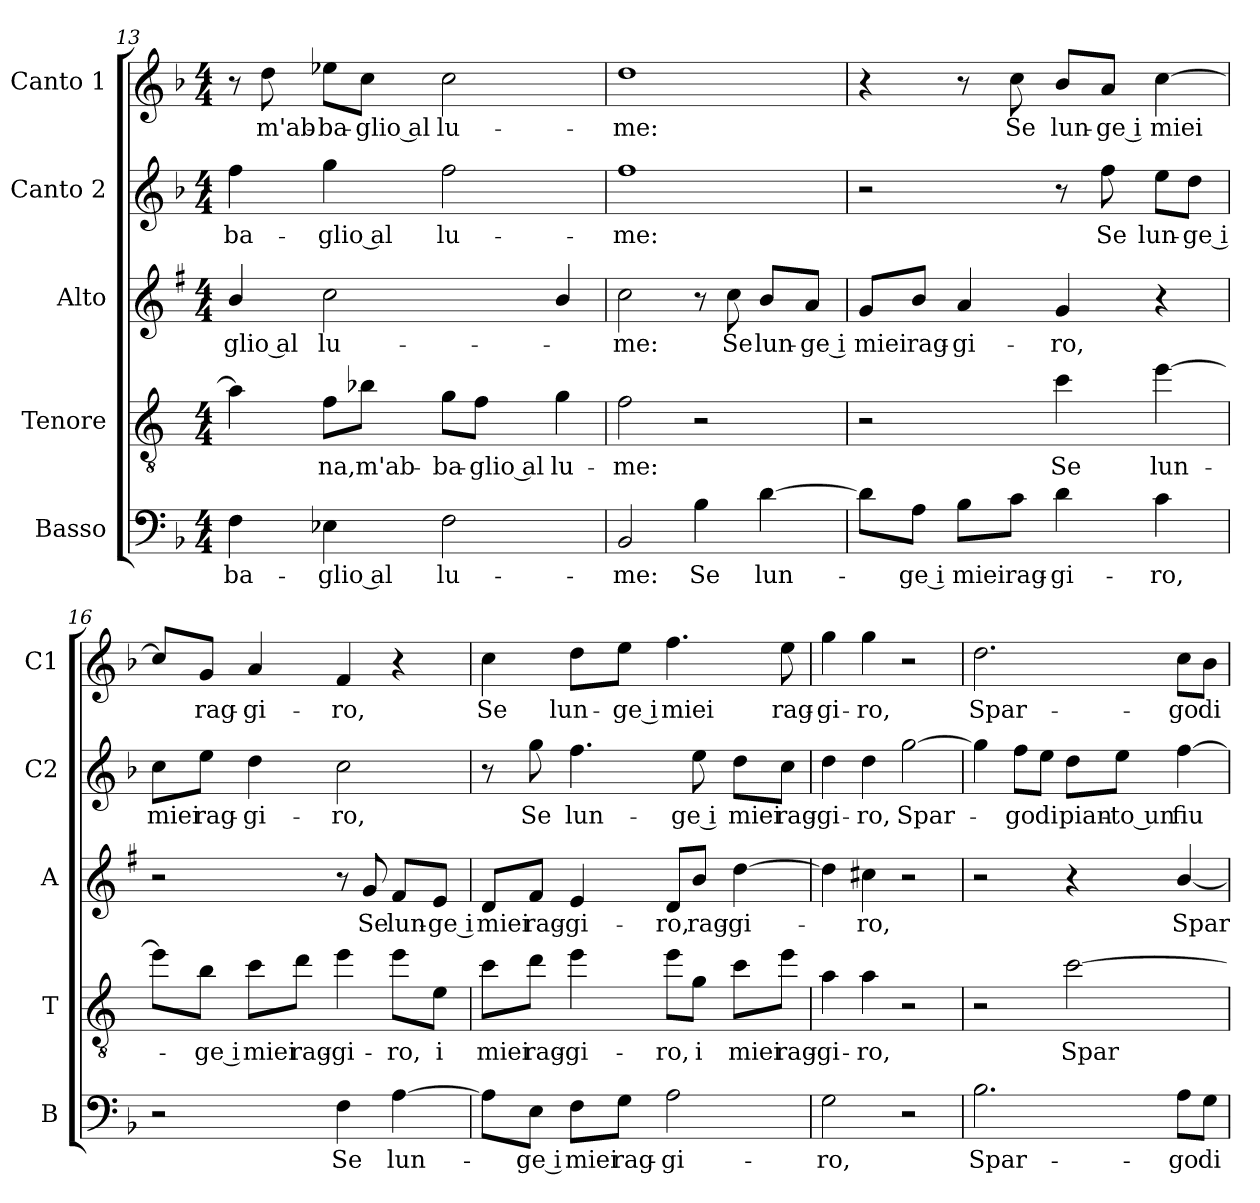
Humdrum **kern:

**kern	**text	**kern	**text	**kern	**text	**kern	**text	**kern	**text
*part5	*part5	*part4	*part4	*part3	*part3	*part2	*part2	*part1	*part1
*staff5	*staff5	*staff4	*staff4	*staff3	*staff3	*staff2	*staff2	*staff1	*staff1
*I"Basso	*	*I"Tenore	*	*I"Alto	*	*I"Canto 2	*	*I"Canto 1	*
*I'B	*	*I'T	*	*I'A	*	*I'C2	*	*I'C1	*
!!LO:LB:g=z
*clefF4	*	*clefGv2	*	*clefG2	*	*clefG2	*	*clefG2	*
*	*	*ITrd4c7	*	*ITrd1c2	*	*	*	*	*
*k[b-]	*	*k[b-]	*	*k[b-]	*	*k[b-]	*	*k[b-]	*
*F:	*	*F:	*	*F:	*	*F:	*	*F:	*
*M4/4	*	*M4/4	*	*M4/4	*	*M4/4	*	*M4/4	*
=13	=13	=13	=13	=13	=13	=13	=13	=13	=13
!	!LO:LY:b	!	!	!	!LO:LY:b	!	!LO:LY:b	!	!
4F\	-ba-	4d\]	.	4a/	-glio al	4ff\	-ba-	8r	.
!	!	!	!	!	!	!	!	!	!LO:LY:b
.	.	.	.	.	.	.	.	8dd\	m'ab-
!	!LO:LY:b	!	!LO:LY:b	!	!LO:LY:b	!	!LO:LY:b	!	!LO:LY:b
4E-X\	-glio al	8B-\L	-na,	2b-\	lu-	4gg\	-glio al	8ee-X\L	-ba-
!	!	!	!LO:LY:b	!	!	!	!	!	!LO:LY:b
.	.	8e-X\J	m'ab-	.	.	.	.	8cc\J	-glio al
!	!LO:LY:b	!	!LO:LY:b	!	!	!	!LO:LY:b	!	!LO:LY:b
2F\	lu-	8c\L	-ba-	.	.	2ff\	lu-	2cc\	lu-
!	!	!	!LO:LY:b	!	!	!	!	!	!
.	.	8B-\J	-glio al	.	.	.	.	.	.
!	!	!	!LO:LY:b	!	!	!	!	!	!
.	.	4c\	lu-	4a/	.	.	.	.	.
=14	=14	=14	=14	=14	=14	=14	=14	=14	=14
!	!LO:LY:b	!	!LO:LY:b	!	!LO:LY:b	!	!LO:LY:b	!	!LO:LY:b
2BB-/	-me:	2B-\	-me:	2b-\	-me:	1ff	-me:	1dd	-me:
!	!LO:LY:b	!	!	!	!	!	!	!	!
4B-\	Se	2r	.	8r	.	.	.	.	.
!	!	!	!	!	!LO:LY:b	!	!	!	!
.	.	.	.	8b-\	Se	.	.	.	.
!	!LO:LY:b	!	!	!	!LO:LY:b	!	!	!	!
[4d\	lun-	.	.	8a/L	lun-	.	.	.	.
!	!	!	!	!	!LO:LY:b	!	!	!	!
.	.	.	.	8g/J	-ge i	.	.	.	.
=15	=15	=15	=15	=15	=15	=15	=15	=15	=15
!	!	!	!	!	!LO:LY:b	!	!	!	!
8d\L]	.	2r	.	8f/L	miei	2r	.	4r	.
!	!LO:LY:b	!	!	!	!LO:LY:b	!	!	!	!
8A\J	-ge i	.	.	8a/J	rag-	.	.	.	.
!	!LO:LY:b	!	!	!	!LO:LY:b	!	!	!	!
8B-\L	miei	.	.	4g/	-gi-	.	.	8r	.
!	!LO:LY:b	!	!	!	!	!	!	!	!LO:LY:b
8c\J	rag-	.	.	.	.	.	.	8cc\	Se
!	!LO:LY:b	!	!LO:LY:b	!	!LO:LY:b	!	!	!	!LO:LY:b
4d\	-gi-	4f\	Se	4f/	-ro,	8r	.	8b-/L	lun-
!	!	!	!	!	!	!	!LO:LY:b	!	!LO:LY:b
.	.	.	.	.	.	8ff\	Se	8a/J	-ge i
!	!LO:LY:b	!	!LO:LY:b	!	!	!	!LO:LY:b	!	!LO:LY:b
4c\	-ro,	[4a\	lun-	4r	.	8ee\L	lun-	[4cc\	miei
!	!	!	!	!	!	!	!LO:LY:b	!	!
.	.	.	.	.	.	8dd\J	-ge i	.	.
!!LO:PB:g=z
=16	=16	=16	=16	=16	=16	=16	=16	=16	=16
!	!	!	!	!	!	!	!LO:LY:b	!	!
2r	.	8a\L]	.	2r	.	8cc\L	miei	8cc/L]	.
!	!	!	!LO:LY:b	!	!	!	!LO:LY:b	!	!LO:LY:b
.	.	8e\J	-ge i	.	.	8ee\J	rag-	8g/J	rag-
!	!	!	!LO:LY:b	!	!	!	!LO:LY:b	!	!LO:LY:b
.	.	8f\L	miei	.	.	4dd\	-gi-	4a/	-gi-
!	!	!	!LO:LY:b	!	!	!	!	!	!
.	.	8g\J	rag-	.	.	.	.	.	.
!	!LO:LY:b	!	!LO:LY:b	!	!	!	!LO:LY:b	!	!LO:LY:b
4F\	Se	4a\	-gi-	8r	.	2cc\	-ro,	4f/	-ro,
!	!	!	!	!	!LO:LY:b	!	!	!	!
.	.	.	.	8f/	Se	.	.	.	.
!	!LO:LY:b	!	!LO:LY:b	!	!LO:LY:b	!	!	!	!
[4A\	lun-	8a\L	-ro,	8e/L	lun-	.	.	4r	.
!	!	!	!LO:LY:b	!	!LO:LY:b	!	!	!	!
.	.	8A\J	i	8d/J	-ge i	.	.	.	.
=17	=17	=17	=17	=17	=17	=17	=17	=17	=17
!	!	!	!LO:LY:b	!	!LO:LY:b	!	!	!	!LO:LY:b
8A\L]	.	8f\L	miei	8c/L	miei	8r	.	4cc\	Se
!	!LO:LY:b	!	!LO:LY:b	!	!LO:LY:b	!	!LO:LY:b	!	!
8E\J	-ge i	8g\J	rag-	8e/J	rag-	8gg\	Se	.	.
!	!LO:LY:b	!	!LO:LY:b	!	!LO:LY:b	!	!LO:LY:b	!	!LO:LY:b
8F\L	miei	4a\	-gi-	4d/	-gi-	4.ff\	lun-	8dd\L	lun-
!	!LO:LY:b	!	!	!	!	!	!	!	!LO:LY:b
8G\J	rag-	.	.	.	.	.	.	8ee\J	-ge i
!	!LO:LY:b	!	!LO:LY:b	!	!LO:LY:b	!	!	!	!LO:LY:b
2A\	-gi-	8a\L	-ro,	8c/L	-ro,	.	.	4.ff\	miei
!	!	!	!LO:LY:b	!	!LO:LY:b	!	!LO:LY:b	!	!
.	.	8c\J	i	8a/J	rag-	8ee\	-ge i	.	.
!	!	!	!LO:LY:b	!	!LO:LY:b	!	!LO:LY:b	!	!
.	.	8f\L	miei	[4cc\	-gi-	8dd\L	miei	.	.
!	!	!	!LO:LY:b	!	!	!	!LO:LY:b	!	!LO:LY:b
.	.	8a\J	rag-	.	.	8cc\J	rag-	8ee\	rag-
=18	=18	=18	=18	=18	=18	=18	=18	=18	=18
!	!LO:LY:b	!	!LO:LY:b	!	!	!	!LO:LY:b	!	!LO:LY:b
2G\	-ro,	4d\	-gi-	4cc\]	.	4dd\	-gi-	4gg\	-gi-
!	!	!	!LO:LY:b	!	!LO:LY:b	!	!LO:LY:b	!	!LO:LY:b
.	.	4d\	-ro,	4bn\	-ro,	4dd\	-ro,	4gg\	-ro,
!	!	!	!	!	!	!	!LO:LY:b	!	!
2r	.	2r	.	2r	.	[2gg\	Spar-	2r	.
=19	=19	=19	=19	=19	=19	=19	=19	=19	=19
!	!LO:LY:b	!	!	!	!	!	!	!	!LO:LY:b
2.B-\	Spar-	2r	.	2r	.	4gg\]	.	2.dd\	Spar-
!	!	!	!	!	!	!	!LO:LY:b	!	!
.	.	.	.	.	.	8ff\L	-go	.	.
!	!	!	!	!	!	!	!LO:LY:b	!	!
.	.	.	.	.	.	8ee\J	di	.	.
!	!	!	!LO:LY:b	!	!	!	!LO:LY:b	!	!
.	.	[2f\	Spar-	4r	.	8dd\L	pian-	.	.
!	!	!	!	!	!	!	!LO:LY:b	!	!
.	.	.	.	.	.	8ee\J	-to un	.	.
!	!LO:LY:b	!	!	!	!LO:LY:b	!	!LO:LY:b	!	!LO:LY:b
8A\L	-go	.	.	[4a/	Spar-	[4ff\	fiu-	8cc\L	-go
!	!LO:LY:b	!	!	!	!	!	!	!	!LO:LY:b
8G\J	di	.	.	.	.	.	.	8b-\J	di
=	=	=	=	=	=	=	=	=	=
*-	*-	*-	*-	*-	*-	*-	*-	*-	*-
